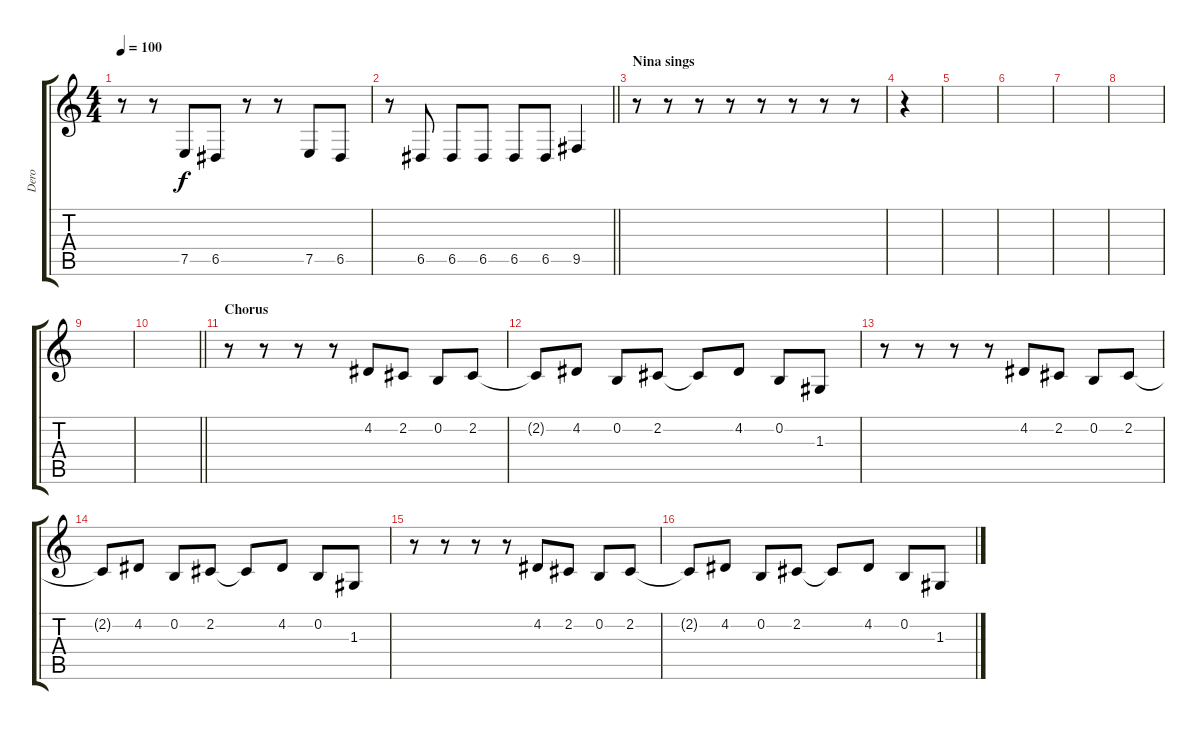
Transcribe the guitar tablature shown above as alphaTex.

\track ("Dero" "Dero") {instrument choiraahs}
\staff {score tabs}
\tuning (E4 B3 G3 D3 A2 E2) {hide}
\ts (4 4)
\tempo 100
\clef g2
\ks c
r.8{dy f} r.8 7.5.8 6.5.8 r.8 r.8 7.5.8 6.5.8 |
\barLineRight lightlight
r.8 6.5.8 6.5.8 6.5.8 6.5.8 6.5.8 9.5.4 |
\section ("" "Nina sings")
r.8 r.8 r.8 r.8 r.8 r.8 r.8 r.8 |
r.4 |
|
|
|
|
|
\barLineRight lightlight
|
\section ("" "Chorus")
r.8 r.8 r.8 r.8 4.2.8 2.2.8 0.2.8 2.2.8 |
2.2{t}.8 4.2.8 0.2.8 2.2.8 2.2{t}.8 4.2.8 0.2.8 1.3.8 |
r.8 r.8 r.8 r.8 4.2.8 2.2.8 0.2.8 2.2.8 |
2.2{t}.8 4.2.8 0.2.8 2.2.8 2.2{t}.8 4.2.8 0.2.8 1.3.8 |
r.8 r.8 r.8 r.8 4.2.8 2.2.8 0.2.8 2.2.8 |
2.2{t}.8 4.2.8 0.2.8 2.2.8 2.2{t}.8 4.2.8 0.2.8 1.3.8
